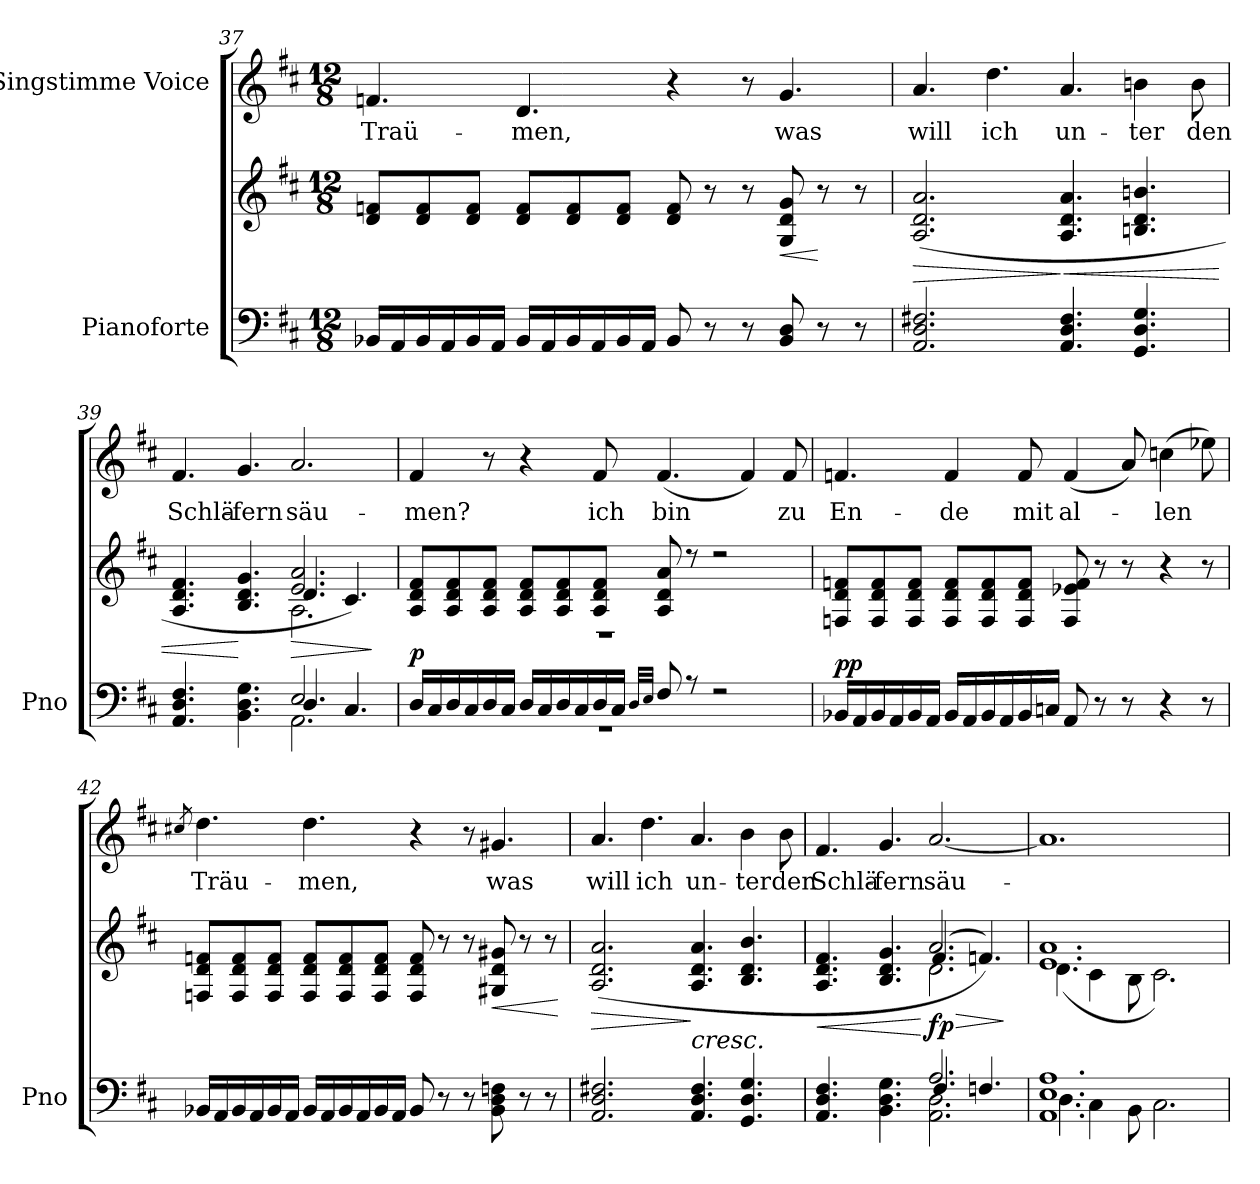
**kern	**kern	**dynam	**kern	**text
*part2	*part2	*part2	*part1	*part1
*staff3	*staff2	*staff2/3	*staff1	*staff1
*I"Pianoforte	*	*	*I"Singstimme Voice	*
*I'Pno	*	*	*	*
!!LO:LB:g=z
*clefF4	*clefG2	*	*clefG2	*
*k[f#c#]	*k[f#c#]	*	*k[f#c#]	*
*M12/8	*M12/8	*	*M12/8	*
=37	=37	=37	=37	=37
!	!	!	!	!LO:LY:b
16BB-X/LL	8d/ 8fn/L	.	4.fn/	Traü-
16AA/	.	.	.	.
16BB-/	8d/ 8f/	.	.	.
16AA/	.	.	.	.
16BB-/	8d/ 8f/J	.	.	.
16AA/JJ	.	.	.	.
!	!	!	!	!LO:LY:b
16BB-/LL	8d/ 8f/L	.	4.d/	-men,
16AA/	.	.	.	.
16BB-/	8d/ 8f/	.	.	.
16AA/	.	.	.	.
16BB-/	8d/ 8f/J	.	.	.
16AA/JJ	.	.	.	.
8BB-/	8d/ 8f/	.	4r	.
8r	8r	.	.	.
8r	8r	.	8r	.
!	!	!LO:HP:b	!	!LO:LY:b
8BB-/ 8D/	8G/ 8d/ 8g/	<	4.g/	was
8r	8r	[	.	.
8r	8r	.	.	.
=38	=38	=38	=38	=38
!	!	!LO:HP:b	!	!LO:LY:b
2.AA/ 2.D/ 2.F#X/	(>2.A/ 2.d/ 2.a/	>	4.a/	will
!	!	!	!	!LO:LY:b
.	.	.	4.dd\	ich
!	!	!LO:HP:n=1:b	!	!LO:LY:b
4.AA/ 4.D/ 4.F#/	4.A/ 4.d/ 4.a/	] <	4.a/	un-
!	!	!	!	!LO:LY:b
4.GG/ 4.D/ 4.G/	4.Bn/ 4.d/ 4.bn/	.	4bn\	-ter
!	!	!	!	!LO:LY:b
.	.	.	8b\	den
=39	=39	=39	=39	=39
*^	*^	*	*	*
*	*^	*	*^	*	*	*
!	!	!	!	!	!	!	!	!LO:LY:b
4.AA/ 4.D/ 4.F#/	2.ryy	2.ryy	4.A/ 4.d/ 4.f#/	2.raayy	2.rgyy	.	4.f#/	Schlä-
!	!	!	!	!	!	!	!	!LO:LY:b
4.BB\ 4.D\ 4.G\	.	.	4.B/ 4.d/ 4.g/	.	.	[	4.g/	-fern
!	!	!	!	!	!	!LO:HP:b	!	!LO:LY:b
2.E/	4.D/	2.AA\	2.e/ 2.a/	4.d/	2.A\	>	2.a/	säu-
.	4.C#/	.	.	4.c#/)	.	.	.	.
*v	*v	*v	*	*	*	*	*	*
*	*v	*v	*v	*	*	*
.	.	]	.	.
!!LO:LB:g=z
=40	=40	=40	=40	=40
*^	*^	*	*	*
!	!	!	!	!LO:DY:a=2	!	!LO:LY:b
16D/LL	1.r	8A/ 8d/ 8f#/L	1.r	p	4f#/	-men?
16C#/	.	.	.	.	.	.
16D/	.	8A/ 8d/ 8f#/	.	.	.	.
16C#/	.	.	.	.	.	.
16D/	.	8A/ 8d/ 8f#/J	.	.	8r	.
16C#/JJ	.	.	.	.	.	.
16D/LL	.	8A/ 8d/ 8f#/L	.	.	4r	.
16C#/	.	.	.	.	.	.
16D/	.	8A/ 8d/ 8f#/	.	.	.	.
16C#/	.	.	.	.	.	.
!	!	!	!	!	!	!LO:LY:b
16D/	.	8A/ 8d/ 8f#/J	.	.	8f#/	ich
16C#/JJ	.	.	.	.	.	.
32qD/LLL	.	.	.	.	.	.
32qE/JJJ	.	.	.	.	.	.
!	!	!	!	!	!	!LO:LY:b
8F#/	.	8A/ 8d/ 8a/	.	.	(<4.f#/	bin
8r	.	8r	.	.	.	.
2r	.	2r	.	.	.	.
.	.	.	.	.	4f#/)	.
!	!	!	!	!	!	!LO:LY:b
.	.	.	.	.	8f#/	zu
*v	*v	*	*	*	*	*
*	*v	*v	*	*	*
=41	=41	=41	=41	=41
!	!	!LO:DY:a=2	!	!LO:LY:b
16BB-X/LL	8Fn/ 8d/ 8fn/L	pp	4.fn/	En-
16AA/	.	.	.	.
16BB-/	8F/ 8d/ 8f/	.	.	.
16AA/	.	.	.	.
16BB-/	8F/ 8d/ 8f/J	.	.	.
16AA/JJ	.	.	.	.
!	!	!	!	!LO:LY:b
16BB-/LL	8F/ 8d/ 8f/L	.	4f/	-de
16AA/	.	.	.	.
16BB-/	8F/ 8d/ 8f/	.	.	.
16AA/	.	.	.	.
!	!	!	!	!LO:LY:b
16BB-/	8F/ 8d/ 8f/J	.	8f/	mit
16Cn/JJ	.	.	.	.
!	!	!	!	!LO:LY:b
8AA/	8F/ 8e-X/ 8f/	.	(<4f/	al-
8r	8r	.	.	.
8r	8r	.	8a/)	.
!	!	!	!	!LO:LY:b
4r	4r	.	(>4ccn\	-len
8r	8r	.	8ee-X\)	.
=42	=42	=42	=42	=42
.	.	.	8qcc#X/	.
!	!	!	!	!LO:LY:b
16BB-X/LL	8Fn/ 8d/ 8fn/L	.	4.dd\	Träu-
16AA/	.	.	.	.
16BB-/	8F/ 8d/ 8f/	.	.	.
16AA/	.	.	.	.
16BB-/	8F/ 8d/ 8f/J	.	.	.
16AA/JJ	.	.	.	.
!	!	!	!	!LO:LY:b
16BB-/LL	8F/ 8d/ 8f/L	.	4.dd\	-men,
16AA/	.	.	.	.
16BB-/	8F/ 8d/ 8f/	.	.	.
16AA/	.	.	.	.
16BB-/	8F/ 8d/ 8f/J	.	.	.
16AA/JJ	.	.	.	.
8BB-/	8F/ 8d/ 8f/	.	4r	.
8r	8r	.	.	.
8r	8r	.	8r	.
!	!	!LO:HP:b	!	!LO:LY:b
8BB-\ 8D\ 8Fn\	8G#X/ 8d/ 8g#X/	<	4.g#X/	was
8r	8r	.	.	.
8r	8r	.	.	.
.	.	[	.	.
!!LO:LB:g=z
=43	=43	=43	=43	=43
!	!	!LO:HP:b	!	!LO:LY:b
2.AA/ 2.D/ 2.F#X/	(>2.A/ 2.d/ 2.a/	>	4.a/	will
!	!	!	!	!LO:LY:b
.	.	.	4.dd\	ich
!	!LO:TX:b:i:t=cresc.	!	!	!
!	!	!	!	!LO:LY:b
4.AA/ 4.D/ 4.F#/	4.A/ 4.d/ 4.a/	]	4.a/	un-
!	!	!	!	!LO:LY:b
4.GG/ 4.D/ 4.G/	4.B/ 4.d/ 4.b/	.	4b\	-ter
!	!	!	!	!LO:LY:b
.	.	.	8b\	den
=44	=44	=44	=44	=44
*^	*	*	*	*
*	*^	*	*	*	*
!	!	!	!	!LO:HP:b	!	!LO:LY:b
*	*	*	*^	*	*	*
*	*	*	*	*^	*	*	*
4.AA/ 4.D/ 4.F#/	2.rcyy	2.rBByy	4.A/ 4.d/ 4.f#/	2.raayy	2.rgyy	<	4.f#/	Schlä-
!	!	!	!	!	!	!	!	!LO:LY:b
4.BB\ 4.D\ 4.G\	.	.	4.B/ 4.d/ 4.g/	.	.	.	4.g/	-fern
!	!	!	!	!	!	!LO:HP:n=1:b	!	!LO:LY:b
!	!	!	!	!	!	!LO:DY:n=1:b	!	!
2.A/	2.AA\ 2.D\	4.F#/	2.a/	2.d\	(>4.f#/	[ > fp	[2.a/	säu-
.	.	4.Fn/	.	.	4.fn/))	.	.	.
*v	*v	*v	*	*	*	*	*	*
*	*v	*v	*v	*	*	*
.	.	]	.	.
=45	=45	=45	=45	=45
*^	*^	*	*	*
*	*	*	*^	*	*	*
1.AA 1.E 1.A	4.D\	1.e 1.a	(<4.d\	1.ryy	.	1.a]	.
.	4C#\	.	4c#\	.	.	.	.
.	8BB\	.	8B\	.	.	.	.
.	2.C#\	.	2.c#\)	.	.	.	.
*v	*v	*	*	*	*	*	*
*	*v	*v	*v	*	*	*
=	=	=	=	=
*-	*-	*-	*-	*-
